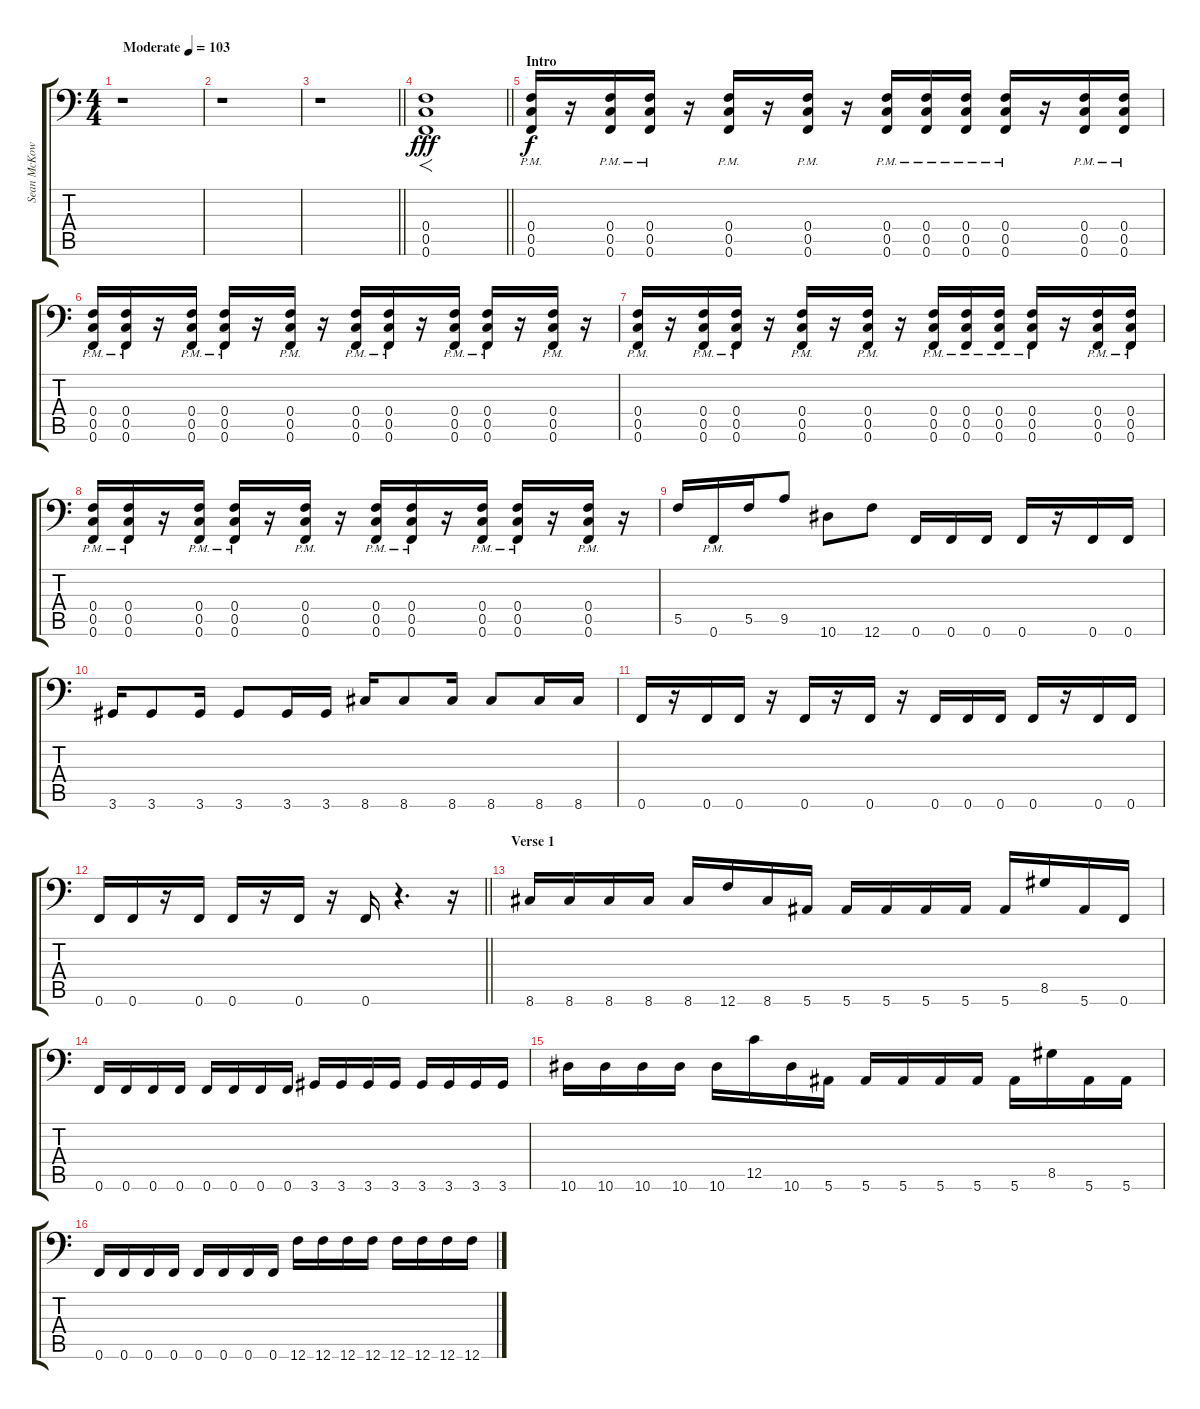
\track ("Sean McKowski - Rhythm Guitar" "Sean McKow") {instrument distortionguitar}
\staff {score tabs}
\tuning (G3 D3 Bb2 F2 C2 F1) {hide}
\ts (4 4)
\tempo (103 "Moderate")
\clef f4
\ks c
r.1{dy fff instrument distortionguitar} |
r.1 |
\barLineRight lightlight
r.1 |
\barLineRight lightlight
(0.4 0.5 0.6).1{f} |
\section ("" "Intro")
(0.4{pm} 0.5{pm} 0.6{pm}).16{dy f} r.16 (0.4{pm} 0.5{pm} 0.6{pm}).16 (0.4{pm} 0.5{pm} 0.6{pm}).16 r.16 (0.4{pm} 0.5{pm} 0.6{pm}).16 r.16 (0.4{pm} 0.5{pm} 0.6{pm}).16 r.16 (0.4{pm} 0.5{pm} 0.6{pm}).16 (0.4{pm} 0.5{pm} 0.6{pm}).16 (0.4{pm} 0.5{pm} 0.6{pm}).16 (0.4{pm} 0.5{pm} 0.6{pm}).16 r.16 (0.4{pm} 0.5{pm} 0.6{pm}).16 (0.4{pm} 0.5{pm} 0.6{pm}).16 |
(0.4{pm} 0.5{pm} 0.6{pm}).16 (0.4{pm} 0.5{pm} 0.6{pm}).16 r.16 (0.4{pm} 0.5{pm} 0.6{pm}).16 (0.4{pm} 0.5{pm} 0.6{pm}).16 r.16 (0.4{pm} 0.5{pm} 0.6{pm}).16 r.16 (0.4{pm} 0.5{pm} 0.6{pm}).16 (0.4{pm} 0.5{pm} 0.6{pm}).16 r.16 (0.4{pm} 0.5{pm} 0.6{pm}).16 (0.4{pm} 0.5{pm} 0.6{pm}).16 r.16 (0.4{pm} 0.5{pm} 0.6{pm}).16 r.16 |
(0.4{pm} 0.5{pm} 0.6{pm}).16 r.16 (0.4{pm} 0.5{pm} 0.6{pm}).16 (0.4{pm} 0.5{pm} 0.6{pm}).16 r.16 (0.4{pm} 0.5{pm} 0.6{pm}).16 r.16 (0.4{pm} 0.5{pm} 0.6{pm}).16 r.16 (0.4{pm} 0.5{pm} 0.6{pm}).16 (0.4{pm} 0.5{pm} 0.6{pm}).16 (0.4{pm} 0.5{pm} 0.6{pm}).16 (0.4{pm} 0.5{pm} 0.6{pm}).16 r.16 (0.4{pm} 0.5{pm} 0.6{pm}).16 (0.4{pm} 0.5{pm} 0.6{pm}).16 |
(0.4{pm} 0.5{pm} 0.6{pm}).16 (0.4{pm} 0.5{pm} 0.6{pm}).16 r.16 (0.4{pm} 0.5{pm} 0.6{pm}).16 (0.4{pm} 0.5{pm} 0.6{pm}).16 r.16 (0.4{pm} 0.5{pm} 0.6{pm}).16 r.16 (0.4{pm} 0.5{pm} 0.6{pm}).16 (0.4{pm} 0.5{pm} 0.6{pm}).16 r.16 (0.4{pm} 0.5{pm} 0.6{pm}).16 (0.4{pm} 0.5{pm} 0.6{pm}).16 r.16 (0.4{pm} 0.5{pm} 0.6{pm}).16 r.16 |
5.5.16 0.6{pm}.16 5.5.16 9.5.8 10.6.8 12.6.8 0.6.16 0.6.16 0.6.16 0.6.16 r.16 0.6.16 0.6.16 |
3.6.16 3.6.8 3.6.16 3.6.8 3.6.16 3.6.16 8.6.16 8.6.8 8.6.16 8.6.8 8.6.16 8.6.16 |
0.6.16 r.16 0.6.16 0.6.16 r.16 0.6.16 r.16 0.6.16 r.16 0.6.16 0.6.16 0.6.16 0.6.16 r.16 0.6.16 0.6.16 |
\barLineRight lightlight
0.6.16 0.6.16 r.16 0.6.16 0.6.16 r.16 0.6.16 r.16 0.6.16 r.4{d} r.16 |
\section ("" "Verse 1")
8.6.16 8.6.16 8.6.16 8.6.16 8.6.16 12.6.16 8.6.16 5.6.16 5.6.16 5.6.16 5.6.16 5.6.16 5.6.16 8.5.16 5.6.16 0.6.16 |
0.6.16 0.6.16 0.6.16 0.6.16 0.6.16 0.6.16 0.6.16 0.6.16 3.6.16 3.6.16 3.6.16 3.6.16 3.6.16 3.6.16 3.6.16 3.6.16 |
10.6.16 10.6.16 10.6.16 10.6.16 10.6.16 12.5.16 10.6.16 5.6.16 5.6.16 5.6.16 5.6.16 5.6.16 5.6.16 8.5.16 5.6.16 5.6.16 |
0.6.16 0.6.16 0.6.16 0.6.16 0.6.16 0.6.16 0.6.16 0.6.16 12.6.16 12.6.16 12.6.16 12.6.16 12.6.16 12.6.16 12.6.16 12.6.16
